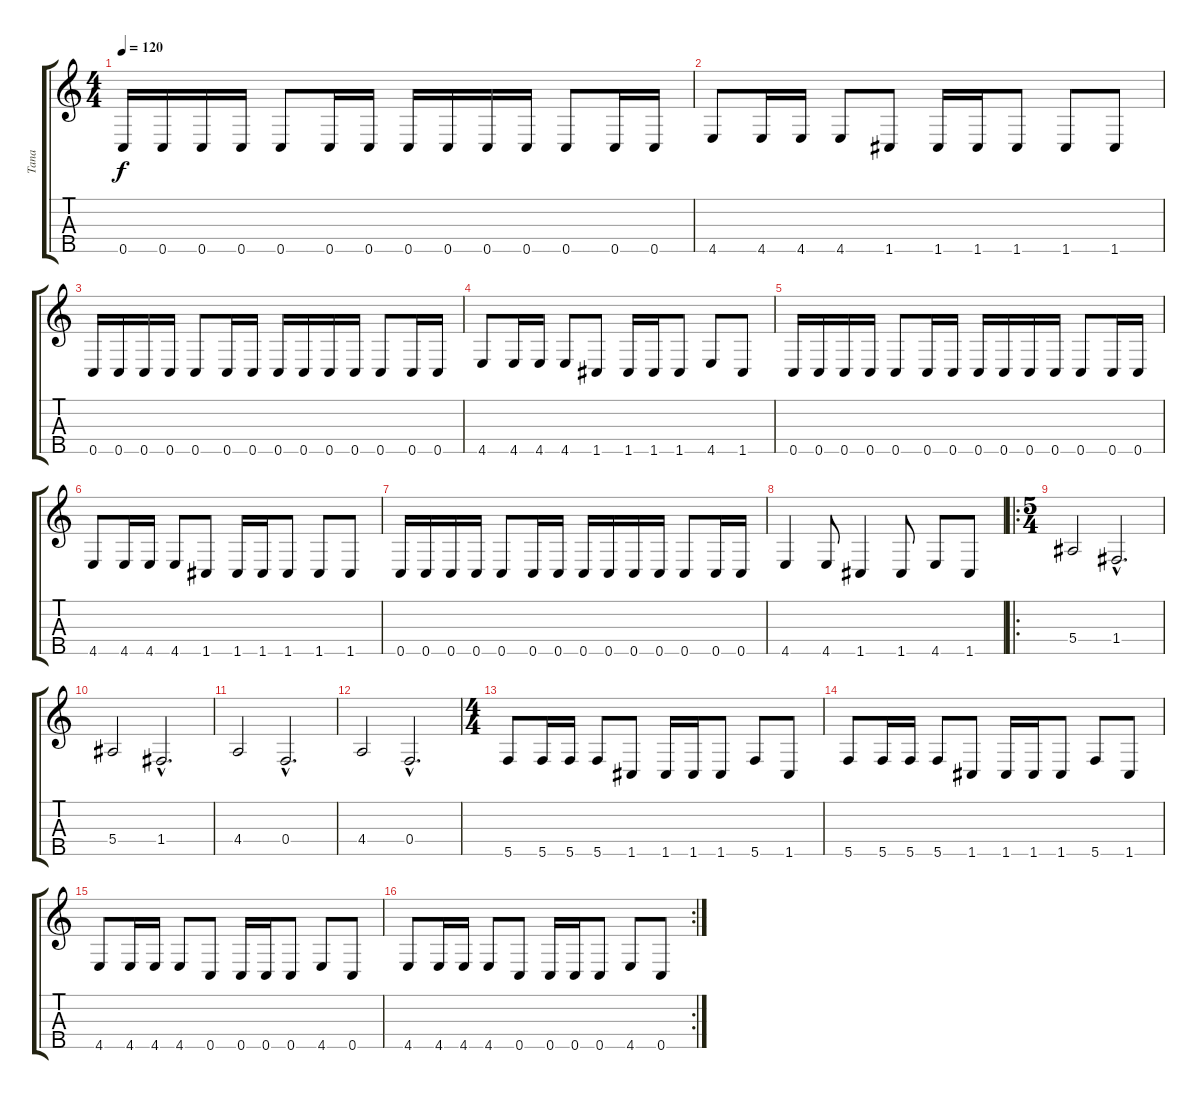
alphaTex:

\track ("Tana" "Tana") {instrument acousticbass}
\staff {score tabs}
\tuning (Ab3 Eb3 Bb2 F2 C2) {hide}
\ts (4 4)
\tempo 120
\clef g2
\ks c
0.5.16{dy f} 0.5.16 0.5.16 0.5.16 0.5.8 0.5.16 0.5.16 0.5.16 0.5.16 0.5.16 0.5.16 0.5.8 0.5.16 0.5.16 |
4.5.8 4.5.16 4.5.16 4.5.8 1.5.8 1.5.16 1.5.16 1.5.8 1.5.8 1.5.8 |
0.5.16 0.5.16 0.5.16 0.5.16 0.5.8 0.5.16 0.5.16 0.5.16 0.5.16 0.5.16 0.5.16 0.5.8 0.5.16 0.5.16 |
4.5.8 4.5.16 4.5.16 4.5.8 1.5.8 1.5.16 1.5.16 1.5.8 4.5.8 1.5.8 |
0.5.16 0.5.16 0.5.16 0.5.16 0.5.8 0.5.16 0.5.16 0.5.16 0.5.16 0.5.16 0.5.16 0.5.8 0.5.16 0.5.16 |
4.5.8 4.5.16 4.5.16 4.5.8 1.5.8 1.5.16 1.5.16 1.5.8 1.5.8 1.5.8 |
0.5.16 0.5.16 0.5.16 0.5.16 0.5.8 0.5.16 0.5.16 0.5.16 0.5.16 0.5.16 0.5.16 0.5.8 0.5.16 0.5.16 |
4.5.4 4.5.8 1.5.4 1.5.8 4.5.8 1.5.8 |
\ro
\ts (5 4)
5.4.2 1.4{hac}.2{d} |
5.4.2 1.4{hac}.2{d} |
4.4.2 0.4{hac}.2{d} |
4.4.2 0.4{hac}.2{d} |
\ts (4 4)
5.5.8 5.5.16 5.5.16 5.5.8 1.5.8 1.5.16 1.5.16 1.5.8 5.5.8 1.5.8 |
5.5.8 5.5.16 5.5.16 5.5.8 1.5.8 1.5.16 1.5.16 1.5.8 5.5.8 1.5.8 |
4.5.8 4.5.16 4.5.16 4.5.8 0.5.8 0.5.16 0.5.16 0.5.8 4.5.8 0.5.8 |
\rc 2
4.5.8 4.5.16 4.5.16 4.5.8 0.5.8 0.5.16 0.5.16 0.5.8 4.5.8 0.5.8
